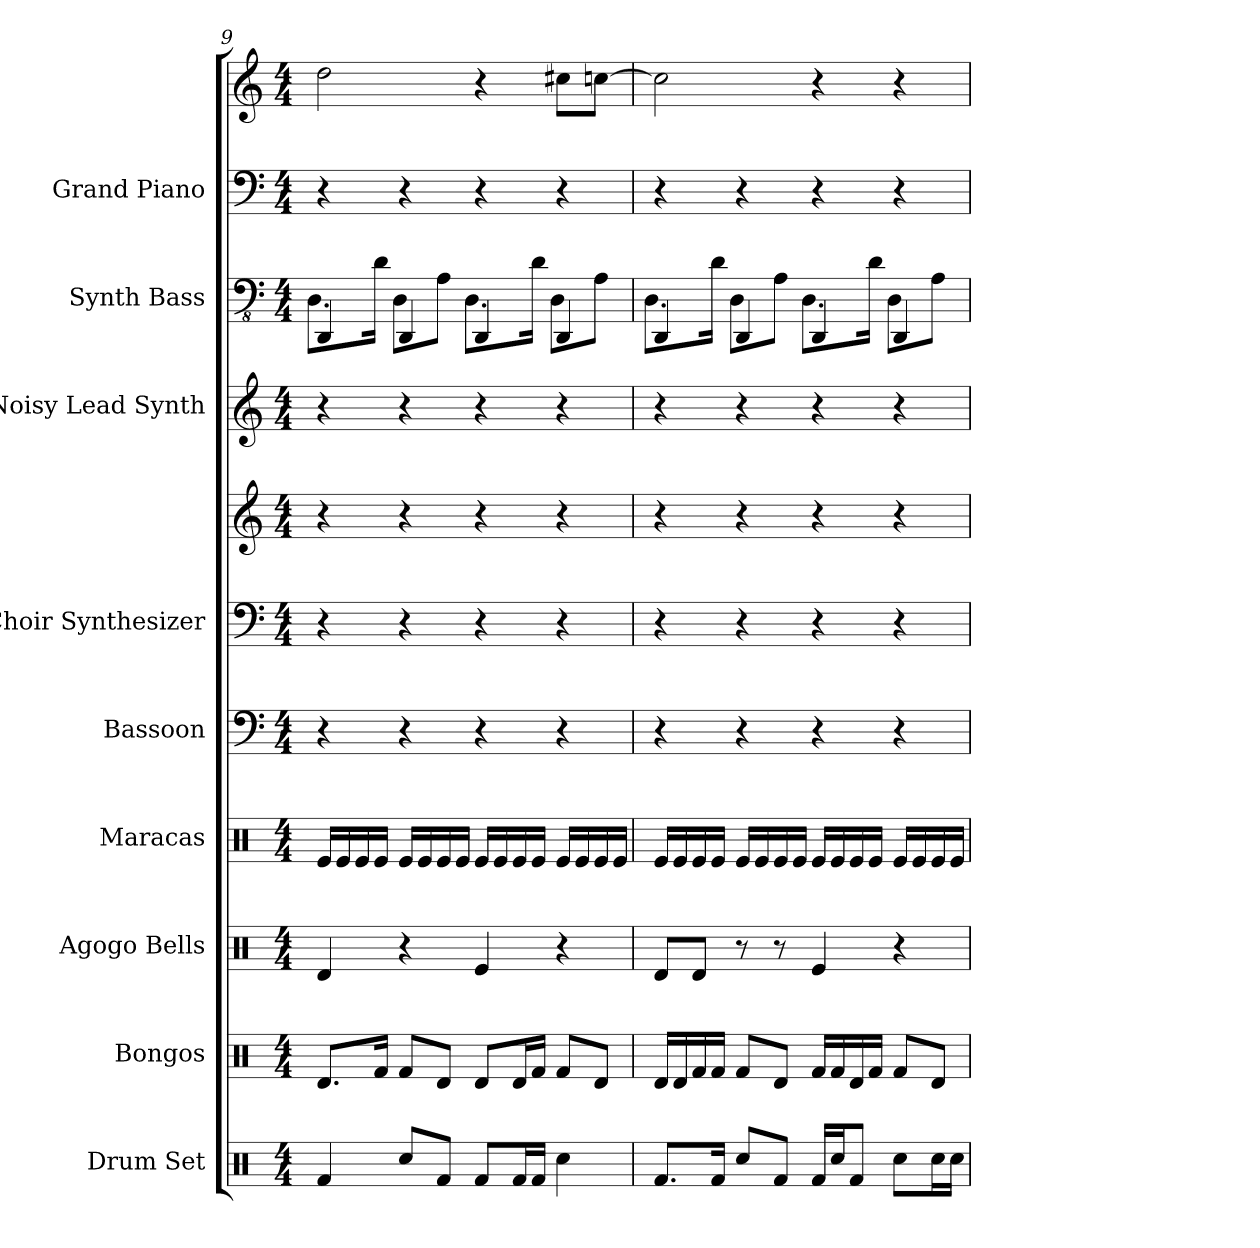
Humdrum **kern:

**kern	**kern	**kern	**kern	**kern	**kern	**kern	**kern	**kern	**kern	**kern
*part9	*part8	*part7	*part6	*part5	*part4	*part4	*part3	*part2	*part1	*part1
*staff11	*staff10	*staff9	*staff8	*staff7	*staff6	*staff5	*staff4	*staff3	*staff2	*staff1
*I"Drum Set	*I"Bongos	*I"Agogo Bells	*I"Maracas	*I"Bassoon	*I"Choir Synthesizer	*	*I"Noisy Lead Synth	*I"Synth Bass	*I"Grand Piano	*
*I'Drums	*I'Bongo	*I'Ago.	*I'Mrcs	*I'Bsn.	*I'Synth.	*	*I'Nsy. LS	*	*I'Pno.	*
*clefX	*clefX	*clefX	*clefX	*clefF4	*clefF4	*clefG2	*clefG2	*clefFv4	*clefF4	*clefG2
*k[]	*k[]	*k[]	*k[]	*k[]	*k[]	*k[]	*k[]	*k[]	*k[]	*k[]
*M4/4	*M4/4	*M4/4	*M4/4	*M4/4	*M4/4	*M4/4	*M4/4	*M4/4	*M4/4	*M4/4
=9	=9	=9	=9	=9	=9	=9	=9	=9	=9	=9
*	*	*	*	*	*	*	*	*^	*	*
4Rf	8.RdL	4Rd	16ReLL	4r	4r	4r	4r	4DDD	8.DDL	4r	2dd
.	.	.	16Re	.	.	.	.	.	.	.	.
.	.	.	16Re	.	.	.	.	.	.	.	.
.	16RfJk	.	16ReJJ	.	.	.	.	.	16DJk	.	.
8RccL	8RfL	4r	16ReLL	4r	4r	4r	4r	4DDD	8DDL	4r	.
.	.	.	16Re	.	.	.	.	.	.	.	.
8RfJ	8RdJ	.	16Re	.	.	.	.	.	8AAJ	.	.
.	.	.	16ReJJ	.	.	.	.	.	.	.	.
8RfL	8RdL	4Re	16ReLL	4r	4r	4r	4r	4DDD	8.DDL	4r	4r
.	.	.	16Re	.	.	.	.	.	.	.	.
16RfL	16RdL	.	16Re	.	.	.	.	.	.	.	.
16RfJJ	16RfJJ	.	16ReJJ	.	.	.	.	.	16DJk	.	.
4Rcc	8RfL	4r	16ReLL	4r	4r	4r	4r	4DDD	8DDL	4r	8cc#XL
.	.	.	16Re	.	.	.	.	.	.	.	.
.	8RdJ	.	16Re	.	.	.	.	.	8AAJ	.	[8ccnJ
.	.	.	16ReJJ	.	.	.	.	.	.	.	.
=10	=10	=10	=10	=10	=10	=10	=10	=10	=10	=10	=10
8.RfL	16RdLL	8RdL	16ReLL	4r	4r	4r	4r	4DDD	8.DDL	4r	2cc]
.	16Rd	.	16Re	.	.	.	.	.	.	.	.
.	16Rf	8RdJ	16Re	.	.	.	.	.	.	.	.
16RfJk	16RfJJ	.	16ReJJ	.	.	.	.	.	16DJk	.	.
8RccL	8RfL	8r	16ReLL	4r	4r	4r	4r	4DDD	8DDL	4r	.
.	.	.	16Re	.	.	.	.	.	.	.	.
8RfJ	8RdJ	8r	16Re	.	.	.	.	.	8AAJ	.	.
.	.	.	16ReJJ	.	.	.	.	.	.	.	.
16RfLL	16RfLL	4Re	16ReLL	4r	4r	4r	4r	4DDD	8.DDL	4r	4r
16RccJ	16Rf	.	16Re	.	.	.	.	.	.	.	.
8RfJ	16Rd	.	16Re	.	.	.	.	.	.	.	.
.	16RfJJ	.	16ReJJ	.	.	.	.	.	16DJk	.	.
8RccL	8RfL	4r	16ReLL	4r	4r	4r	4r	4DDD	8DDL	4r	4r
.	.	.	16Re	.	.	.	.	.	.	.	.
16RccL	8RdJ	.	16Re	.	.	.	.	.	8AAJ	.	.
16RccJJ	.	.	16ReJJ	.	.	.	.	.	.	.	.
*	*	*	*	*	*	*	*	*v	*v	*	*
=	=	=	=	=	=	=	=	=	=	=
*-	*-	*-	*-	*-	*-	*-	*-	*-	*-	*-
